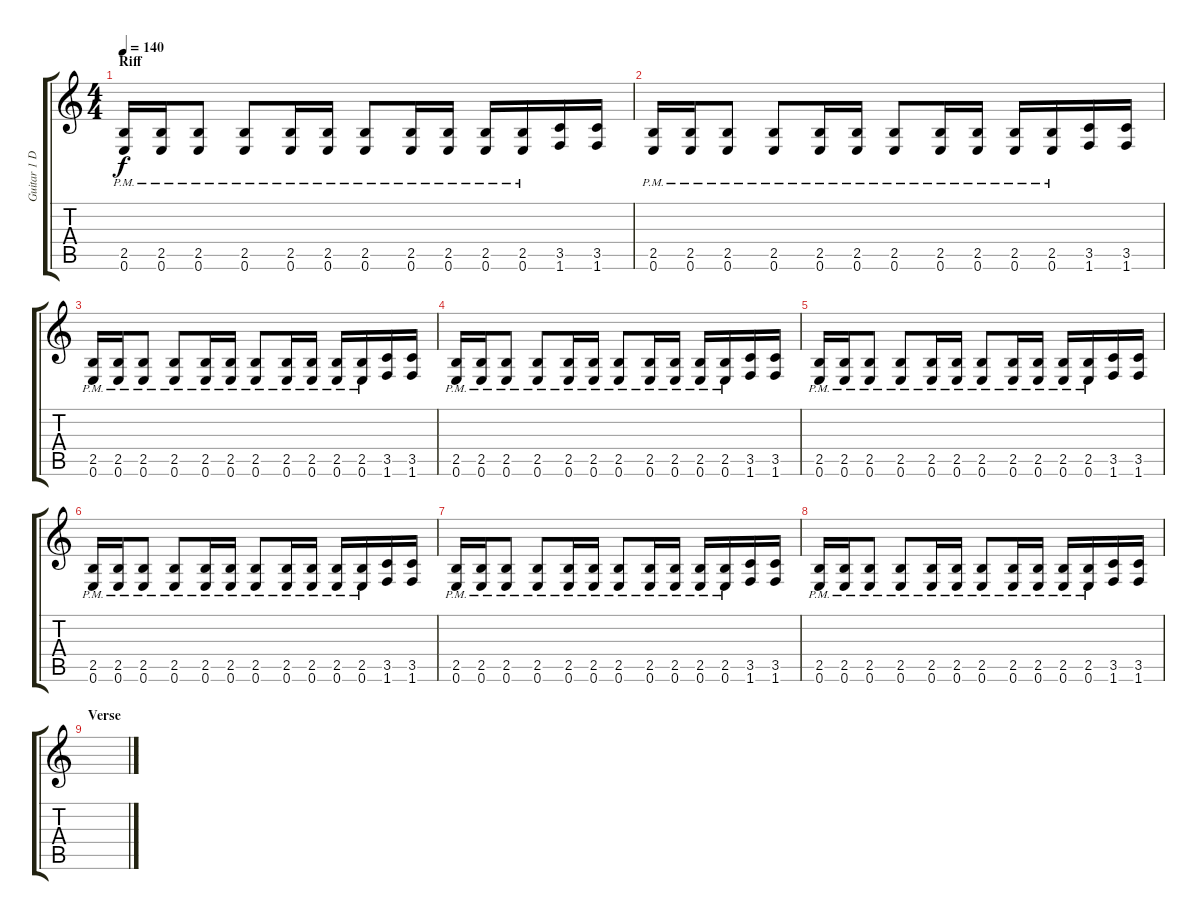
\track ("Guitar 1 Distorsion" "Guitar 1 D") {instrument distortionguitar}
\staff {score tabs}
\tuning (E4 B3 G3 D3 A2 E2) {hide}
\ts (4 4)
\section ("" "Riff")
\tempo 140
\clef g2
\ks c
(2.5{pm} 0.6).16{dy f} (2.5{pm} 0.6).16 (2.5{pm} 0.6).8 (2.5{pm} 0.6).8 (2.5{pm} 0.6).16 (2.5{pm} 0.6).16 (2.5{pm} 0.6).8 (2.5{pm} 0.6).16 (2.5{pm} 0.6).16 (2.5{pm} 0.6).16 (2.5{pm} 0.6).16 (3.5 1.6).16 (3.5 1.6).16 |
(2.5{pm} 0.6).16 (2.5{pm} 0.6).16 (2.5{pm} 0.6).8 (2.5{pm} 0.6).8 (2.5{pm} 0.6).16 (2.5{pm} 0.6).16 (2.5{pm} 0.6).8 (2.5{pm} 0.6).16 (2.5{pm} 0.6).16 (2.5{pm} 0.6).16 (2.5{pm} 0.6).16 (3.5 1.6).16 (3.5 1.6).16 |
(2.5{pm} 0.6).16 (2.5{pm} 0.6).16 (2.5{pm} 0.6).8 (2.5{pm} 0.6).8 (2.5{pm} 0.6).16 (2.5{pm} 0.6).16 (2.5{pm} 0.6).8 (2.5{pm} 0.6).16 (2.5{pm} 0.6).16 (2.5{pm} 0.6).16 (2.5{pm} 0.6).16 (3.5 1.6).16 (3.5 1.6).16 |
(2.5{pm} 0.6).16 (2.5{pm} 0.6).16 (2.5{pm} 0.6).8 (2.5{pm} 0.6).8 (2.5{pm} 0.6).16 (2.5{pm} 0.6).16 (2.5{pm} 0.6).8 (2.5{pm} 0.6).16 (2.5{pm} 0.6).16 (2.5{pm} 0.6).16 (2.5{pm} 0.6).16 (3.5 1.6).16 (3.5 1.6).16 |
(2.5{pm} 0.6).16 (2.5{pm} 0.6).16 (2.5{pm} 0.6).8 (2.5{pm} 0.6).8 (2.5{pm} 0.6).16 (2.5{pm} 0.6).16 (2.5{pm} 0.6).8 (2.5{pm} 0.6).16 (2.5{pm} 0.6).16 (2.5{pm} 0.6).16 (2.5{pm} 0.6).16 (3.5 1.6).16 (3.5 1.6).16 |
(2.5{pm} 0.6).16 (2.5{pm} 0.6).16 (2.5{pm} 0.6).8 (2.5{pm} 0.6).8 (2.5{pm} 0.6).16 (2.5{pm} 0.6).16 (2.5{pm} 0.6).8 (2.5{pm} 0.6).16 (2.5{pm} 0.6).16 (2.5{pm} 0.6).16 (2.5{pm} 0.6).16 (3.5 1.6).16 (3.5 1.6).16 |
(2.5{pm} 0.6).16 (2.5{pm} 0.6).16 (2.5{pm} 0.6).8 (2.5{pm} 0.6).8 (2.5{pm} 0.6).16 (2.5{pm} 0.6).16 (2.5{pm} 0.6).8 (2.5{pm} 0.6).16 (2.5{pm} 0.6).16 (2.5{pm} 0.6).16 (2.5{pm} 0.6).16 (3.5 1.6).16 (3.5 1.6).16 |
(2.5{pm} 0.6).16 (2.5{pm} 0.6).16 (2.5{pm} 0.6).8 (2.5{pm} 0.6).8 (2.5{pm} 0.6).16 (2.5{pm} 0.6).16 (2.5{pm} 0.6).8 (2.5{pm} 0.6).16 (2.5{pm} 0.6).16 (2.5{pm} 0.6).16 (2.5{pm} 0.6).16 (3.5 1.6).16 (3.5 1.6).16 |
\section ("" "Verse")
